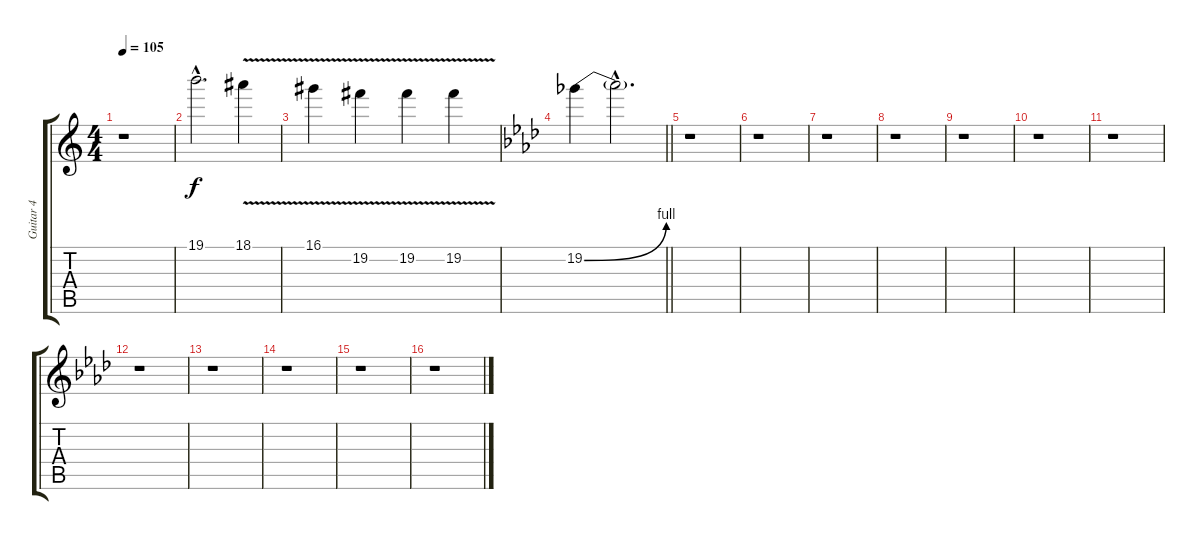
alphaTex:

\track ("Guitar 4" "Guitar 4") {instrument electricguitarclean}
\staff {score tabs}
\tuning (E4 B3 G3 D3 A2 E2) {hide}
\ts (4 4)
\tempo 105
\clef g2
\ks c
r.1{dy f} |
19.1{hac}.2{d volume 12 balance 8 instrument overdrivenguitar} 18.1{v}.4 |
16.1{v}.4 19.2{v}.4 19.2{v}.4 19.2{v}.4 |
\barLineRight lightlight
\ks ab
19.2{be (bend 0 0 60 4)}.4 19.2{hac t}.2{d} |
r.1 |
r.1 |
r.1 |
r.1 |
r.1 |
r.1 |
r.1 |
r.1 |
r.1 |
r.1 |
r.1 |
r.1
